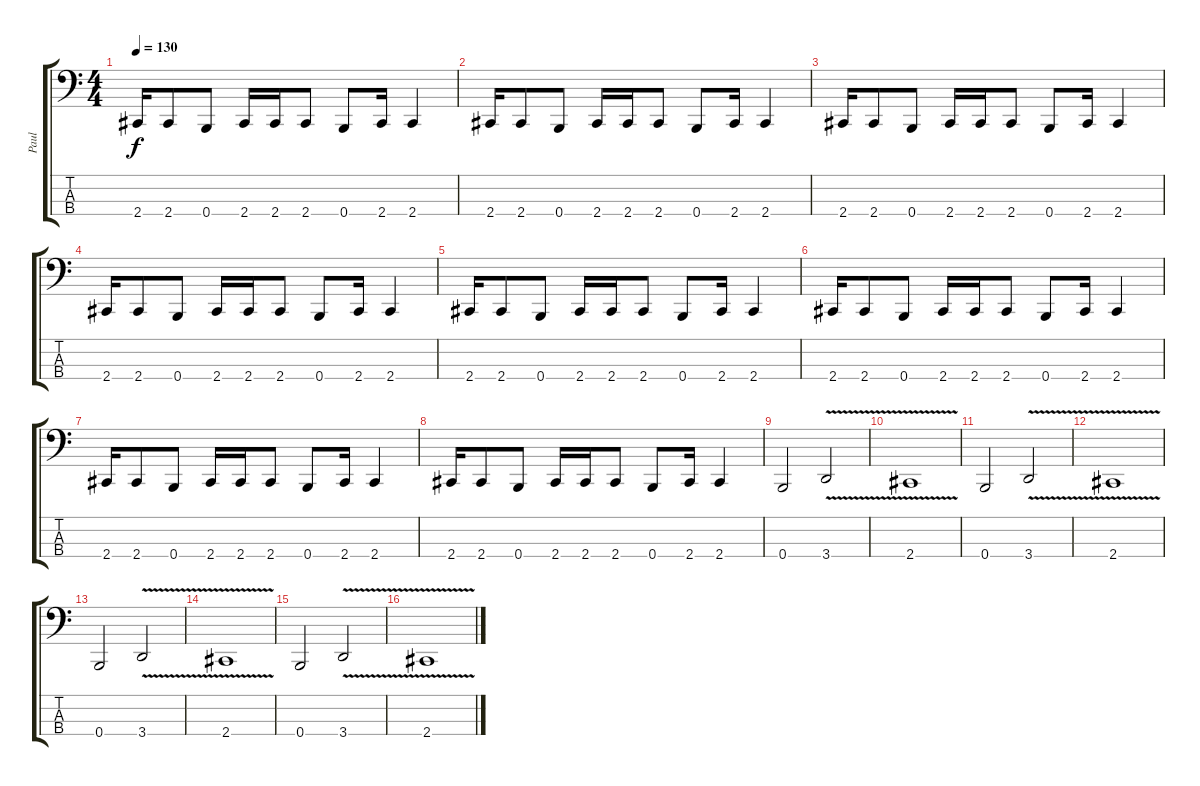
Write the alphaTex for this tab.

\track ("Paul" "Paul") {instrument electricbassfinger}
\staff {score tabs}
\tuning (E2 B1 Gb1 B0) {hide}
\ts (4 4)
\tempo 130
\clef f4
\ks c
2.4.16{dy f} 2.4.8 0.4.8 2.4.16 2.4.16 2.4.8 0.4.8 2.4.16 2.4.4 |
2.4.16 2.4.8 0.4.8 2.4.16 2.4.16 2.4.8 0.4.8 2.4.16 2.4.4 |
2.4.16 2.4.8 0.4.8 2.4.16 2.4.16 2.4.8 0.4.8 2.4.16 2.4.4 |
2.4.16 2.4.8 0.4.8 2.4.16 2.4.16 2.4.8 0.4.8 2.4.16 2.4.4 |
2.4.16 2.4.8 0.4.8 2.4.16 2.4.16 2.4.8 0.4.8 2.4.16 2.4.4 |
2.4.16 2.4.8 0.4.8 2.4.16 2.4.16 2.4.8 0.4.8 2.4.16 2.4.4 |
2.4.16 2.4.8 0.4.8 2.4.16 2.4.16 2.4.8 0.4.8 2.4.16 2.4.4 |
2.4.16 2.4.8 0.4.8 2.4.16 2.4.16 2.4.8 0.4.8 2.4.16 2.4.4 |
0.4.2 3.4{v}.2 |
2.4{v}.1 |
0.4.2 3.4{v}.2 |
2.4{v}.1 |
0.4.2 3.4{v}.2 |
2.4{v}.1 |
0.4.2 3.4{v}.2 |
2.4{v}.1
